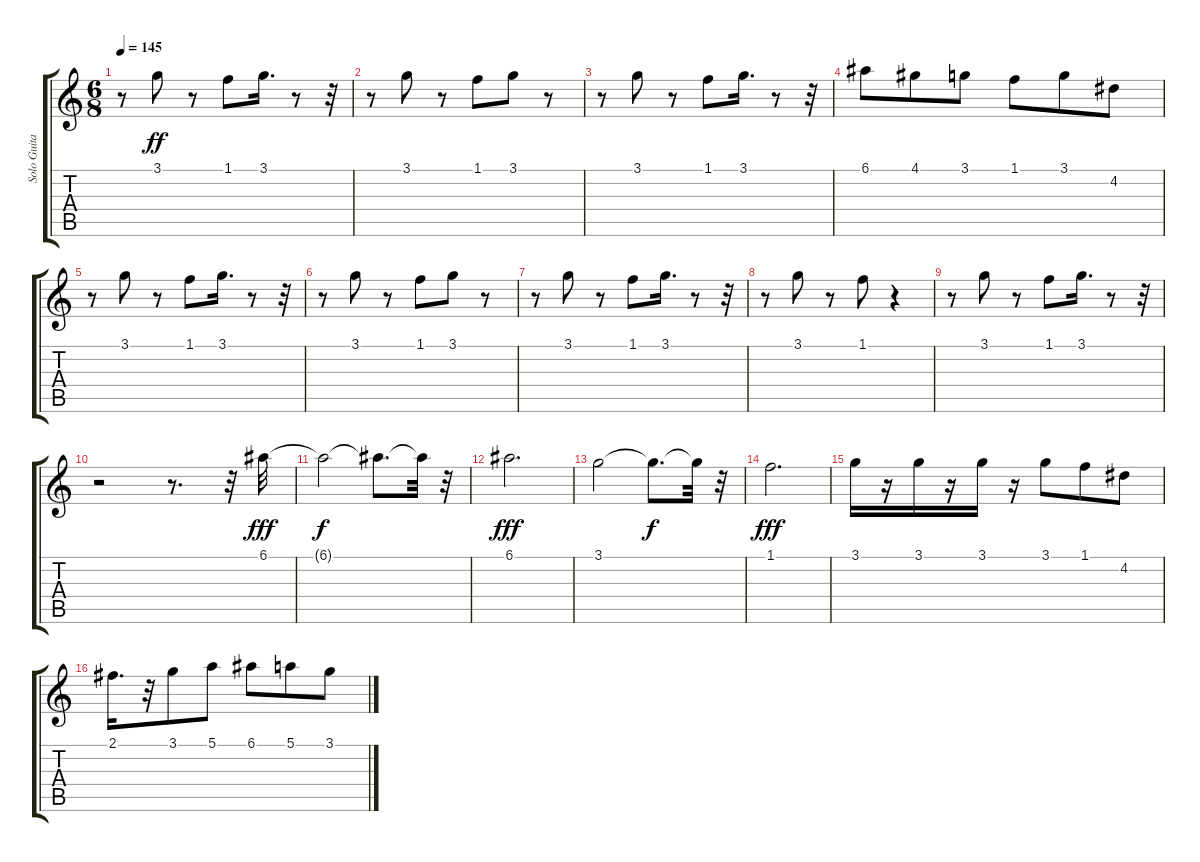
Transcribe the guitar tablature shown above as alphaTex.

\track ("Solo Guitar" "Solo Guita") {instrument distortionguitar}
\staff {score tabs}
\tuning (E4 B3 G3 D3 A2 E2) {hide}
\ts (6 8)
\tempo 145
\clef g2
\ks c
r.8{dy ff} 3.1.8 r.8 1.1.8 3.1.16{d} r.8 r.32 |
r.8 3.1.8 r.8 1.1.8 3.1.8 r.8 |
r.8 3.1.8 r.8 1.1.8 3.1.16{d} r.8 r.32 |
6.1.8 4.1.8 3.1.8 1.1.8 3.1.8 4.2.8 |
r.8 3.1.8 r.8 1.1.8 3.1.16{d} r.8 r.32 |
r.8 3.1.8 r.8 1.1.8 3.1.8 r.8 |
r.8 3.1.8 r.8 1.1.8 3.1.16{d} r.8 r.32 |
r.8 3.1.8 r.8 1.1.8 r.4 |
r.8 3.1.8 r.8 1.1.8 3.1.16{d} r.8 r.32 |
r.2{volume 16 balance 7} r.8{d} r.32 6.1.32{dy fff} |
6.1{t}.2{dy f} 6.1{t}.8{d} 6.1{t}.32 r.32 |
6.1.2{d dy fff} |
3.1.2 3.1{t}.8{d dy f} 3.1{t}.32 r.32 |
1.1.2{d dy fff} |
3.1.16 r.16 3.1.16 r.16 3.1.16 r.16 3.1.8 1.1.8 4.2.8 |
2.1.16{d} r.32 3.1.8 5.1.8 6.1.8 5.1.8 3.1.8
